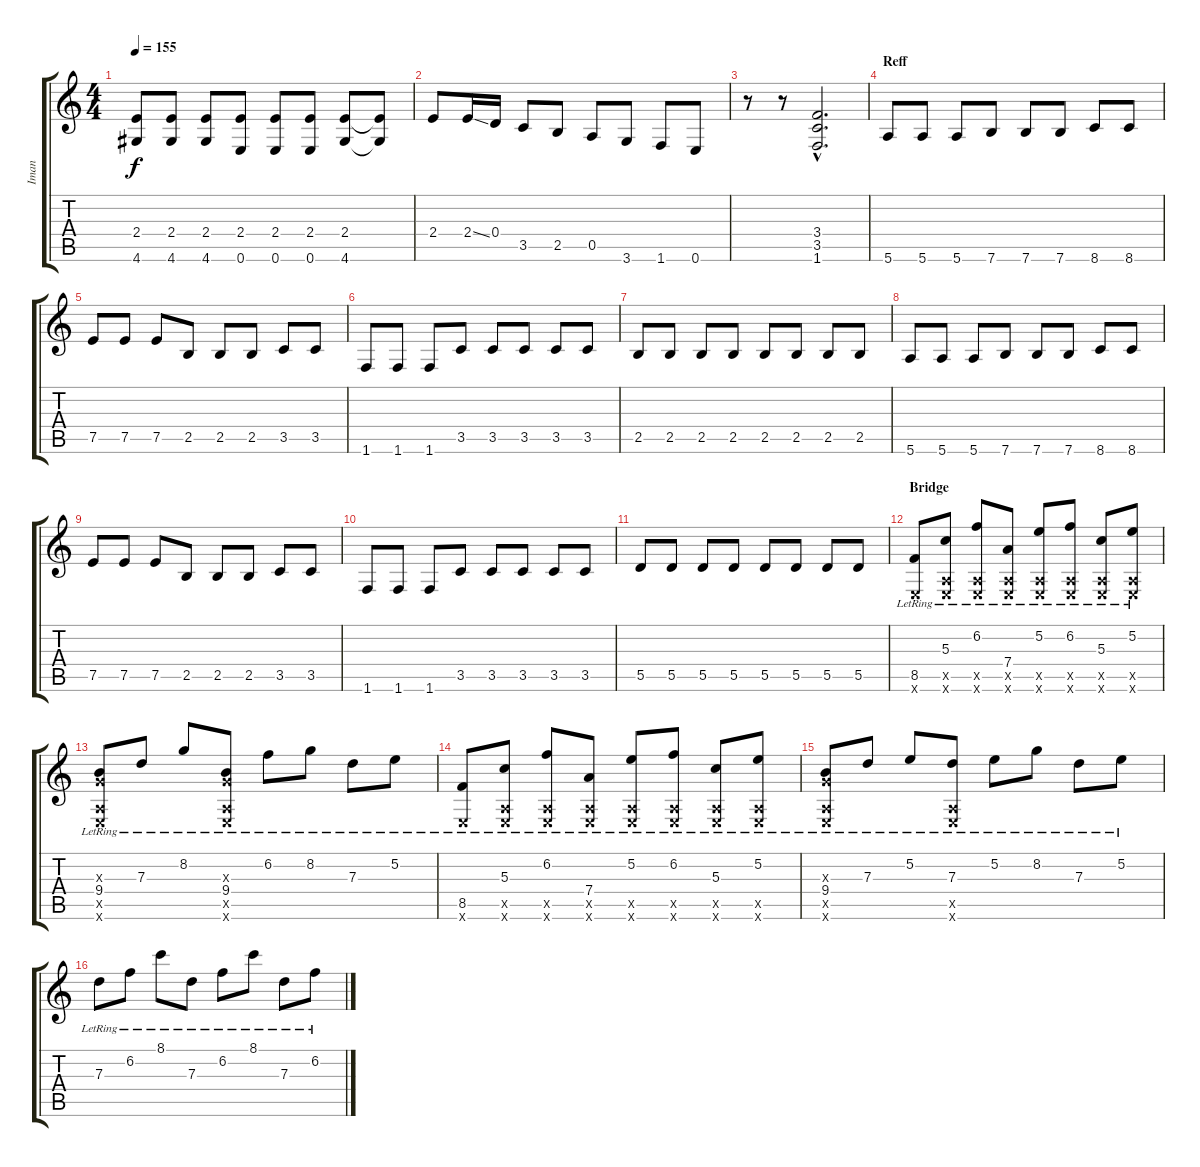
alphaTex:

\track ("Iman" "Iman") {instrument distortionguitar}
\staff {score tabs}
\tuning (E4 B3 G3 D3 A2 E2) {hide}
\ts (4 4)
\tempo 155
\clef g2
\ks c
(2.4 4.6).8{dy f} (2.4 4.6).8 (2.4 4.6).8 (2.4 0.6).8 (2.4 0.6).8 (2.4 0.6).8 (2.4 4.6).8 (2.4{t} 4.6{t}).8 |
2.4.8 2.4{ss}.16 0.4.16 3.5.8 2.5.8 0.5.8 3.6.8 1.6.8 0.6.8 |
r.8 r.8 (3.4{hac} 3.5{hac} 1.6{hac}).2{d} |
\section ("" "Reff")
5.6.8 5.6.8 5.6.8 7.6.8 7.6.8 7.6.8 8.6.8 8.6.8 |
7.5.8 7.5.8 7.5.8 2.5.8 2.5.8 2.5.8 3.5.8 3.5.8 |
1.6.8 1.6.8 1.6.8 3.5.8 3.5.8 3.5.8 3.5.8 3.5.8 |
2.5.8 2.5.8 2.5.8 2.5.8 2.5.8 2.5.8 2.5.8 2.5.8 |
5.6.8 5.6.8 5.6.8 7.6.8 7.6.8 7.6.8 8.6.8 8.6.8 |
7.5.8 7.5.8 7.5.8 2.5.8 2.5.8 2.5.8 3.5.8 3.5.8 |
1.6.8 1.6.8 1.6.8 3.5.8 3.5.8 3.5.8 3.5.8 3.5.8 |
5.5.8 5.5.8 5.5.8 5.5.8 5.5.8 5.5.8 5.5.8 5.5.8 |
\section ("" "Bridge")
(8.5{lr} 0.6{x}).8 (5.3{lr} 0.5{x} 0.6{x}).8 (6.2{lr} 0.5{x} 0.6{x}).8 (7.4{lr} 0.5{x} 0.6{x}).8 (5.2{lr} 0.5{x} 0.6{x}).8 (6.2{lr} 0.5{x} 0.6{x}).8 (5.3{lr} 0.5{x} 0.6{x}).8 (5.2{lr} 0.5{x} 0.6{x}).8 |
(0.3{x} 9.4{lr} 0.5{x} 0.6{x}).8 7.3{lr}.8 8.2{lr}.8 (0.3{x} 9.4{lr} 0.5{x} 0.6{x}).8 6.2{lr}.8 8.2{lr}.8 7.3{lr}.8 5.2{lr}.8 |
(8.5{lr} 0.6{x}).8 (5.3{lr} 0.5{x} 0.6{x}).8 (6.2{lr} 0.5{x} 0.6{x}).8 (7.4{lr} 0.5{x} 0.6{x}).8 (5.2{lr} 0.5{x} 0.6{x}).8 (6.2{lr} 0.5{x} 0.6{x}).8 (5.3{lr} 0.5{x} 0.6{x}).8 (5.2{lr} 0.5{x} 0.6{x}).8 |
(0.3{x} 9.4{lr} 0.5{x} 0.6{x}).8 7.3{lr}.8 5.2{lr}.8 (7.3{lr} 0.5{x} 0.6{x}).8 5.2{lr}.8 8.2{lr}.8 7.3{lr}.8 5.2{lr}.8 |
7.3{lr}.8{instrument electricguitarclean} 6.2{lr}.8 8.1{lr}.8 7.3{lr}.8 6.2{lr}.8 8.1{lr}.8 7.3{lr}.8 6.2{lr}.8
